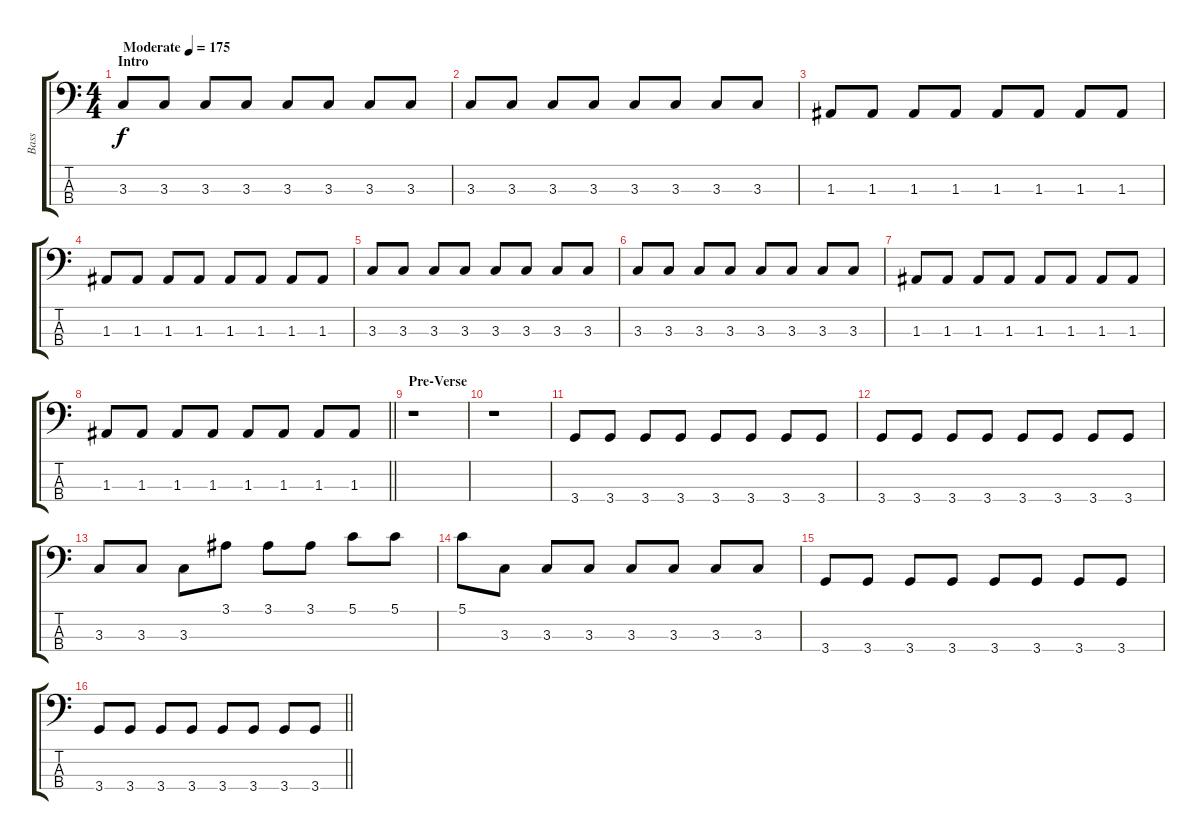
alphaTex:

\track ("Bass" "Bass") {instrument electricbassfinger}
\staff {score tabs}
\tuning (G2 D2 A1 E1) {hide}
\ts (4 4)
\section ("" "Intro")
\tempo (175 "Moderate")
\clef f4
\ks c
3.3.8{dy f instrument electricbassfinger} 3.3.8 3.3.8 3.3.8 3.3.8 3.3.8 3.3.8 3.3.8 |
3.3.8 3.3.8 3.3.8 3.3.8 3.3.8 3.3.8 3.3.8 3.3.8 |
1.3.8 1.3.8 1.3.8 1.3.8 1.3.8 1.3.8 1.3.8 1.3.8 |
1.3.8 1.3.8 1.3.8 1.3.8 1.3.8 1.3.8 1.3.8 1.3.8 |
3.3.8 3.3.8 3.3.8 3.3.8 3.3.8 3.3.8 3.3.8 3.3.8 |
3.3.8 3.3.8 3.3.8 3.3.8 3.3.8 3.3.8 3.3.8 3.3.8 |
1.3.8 1.3.8 1.3.8 1.3.8 1.3.8 1.3.8 1.3.8 1.3.8 |
\barLineRight lightlight
1.3.8 1.3.8 1.3.8 1.3.8 1.3.8 1.3.8 1.3.8 1.3.8 |
\section ("" "Pre-Verse")
r.1 |
r.1 |
3.4.8 3.4.8 3.4.8 3.4.8 3.4.8 3.4.8 3.4.8 3.4.8 |
3.4.8 3.4.8 3.4.8 3.4.8 3.4.8 3.4.8 3.4.8 3.4.8 |
3.3.8 3.3.8 3.3.8 3.1.8 3.1.8 3.1.8 5.1.8 5.1.8 |
5.1.8 3.3.8 3.3.8 3.3.8 3.3.8 3.3.8 3.3.8 3.3.8 |
3.4.8 3.4.8 3.4.8 3.4.8 3.4.8 3.4.8 3.4.8 3.4.8 |
\barLineRight lightlight
3.4.8 3.4.8 3.4.8 3.4.8 3.4.8 3.4.8 3.4.8 3.4.8
